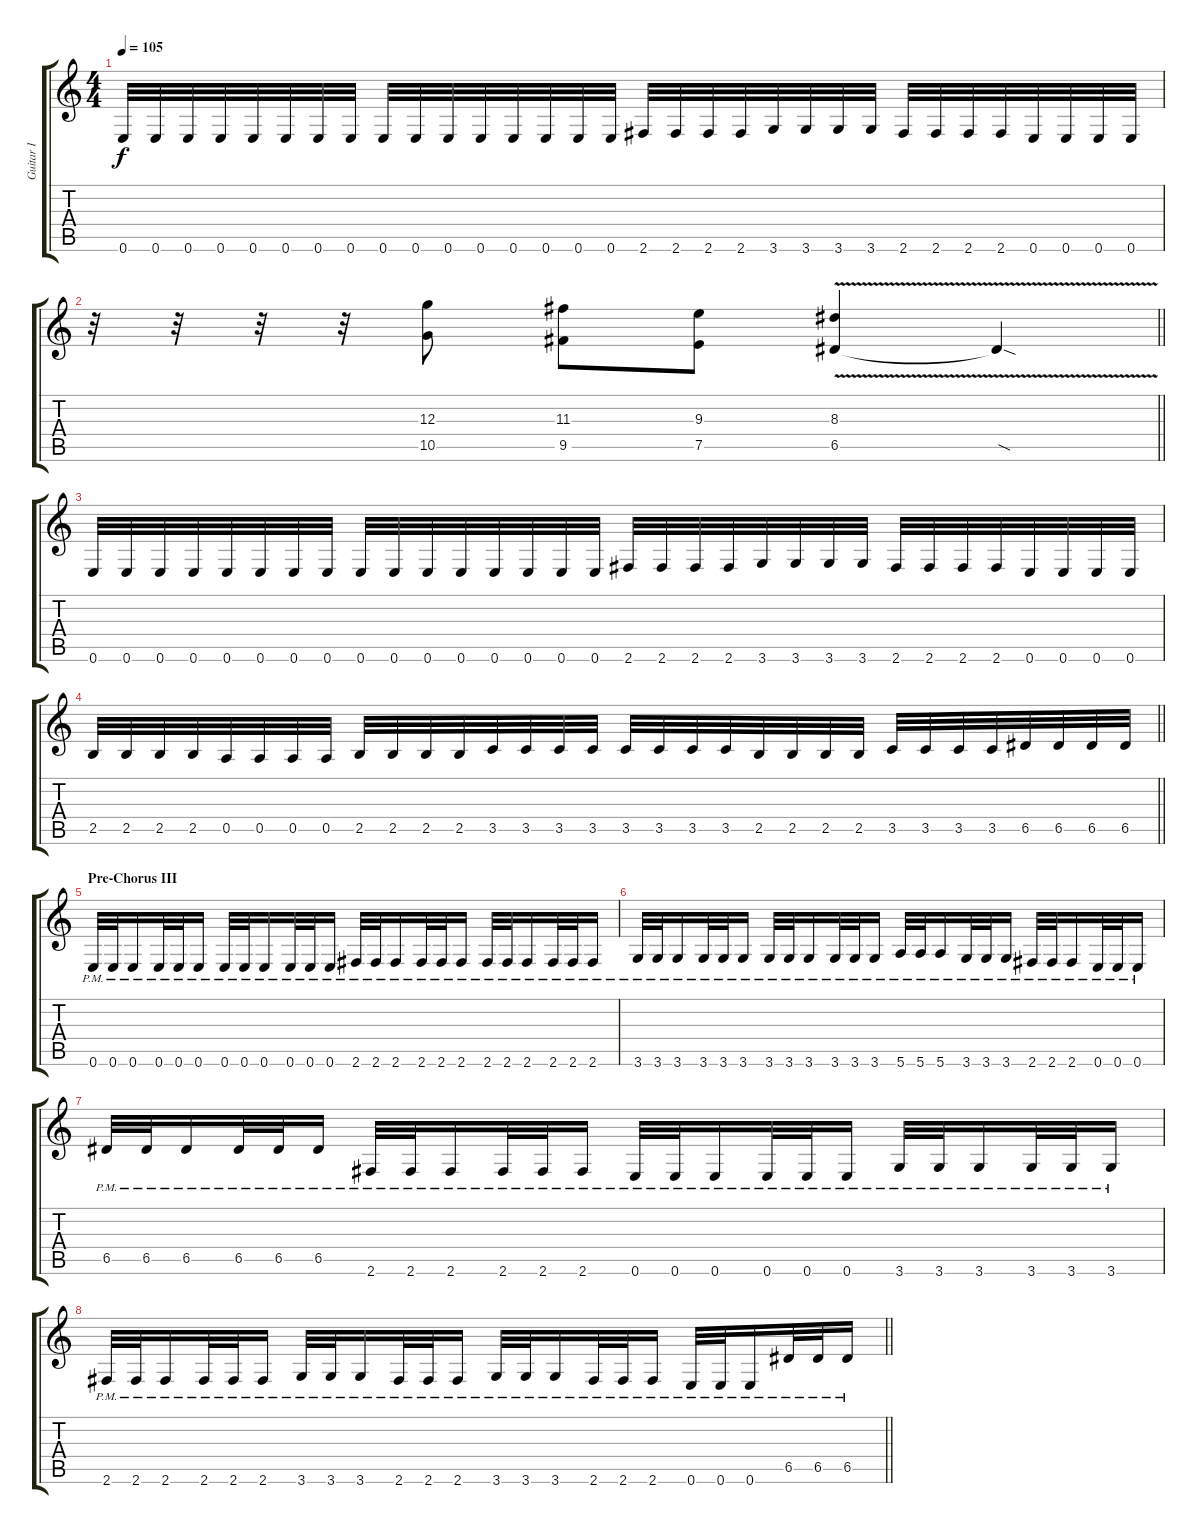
\track ("Guitar I" "Guitar I") {instrument distortionguitar}
\staff {score tabs}
\tuning (E4 B3 G3 D3 A2 E2) {hide}
\ts (4 4)
\tempo 105
\clef g2
\ks c
0.6.32{dy f} 0.6.32 0.6.32 0.6.32 0.6.32 0.6.32 0.6.32 0.6.32 0.6.32 0.6.32 0.6.32 0.6.32 0.6.32 0.6.32 0.6.32 0.6.32 2.6.32 2.6.32 2.6.32 2.6.32 3.6.32 3.6.32 3.6.32 3.6.32 2.6.32 2.6.32 2.6.32 2.6.32 0.6.32 0.6.32 0.6.32 0.6.32 |
\barLineRight lightlight
r.32 r.32 r.32 r.32 (12.3 10.5).8 (11.3 9.5).8 (9.3 7.5).8 (8.3{v} 6.5{v}).4 6.5{v sod t}.4 |
0.6.32 0.6.32 0.6.32 0.6.32 0.6.32 0.6.32 0.6.32 0.6.32 0.6.32 0.6.32 0.6.32 0.6.32 0.6.32 0.6.32 0.6.32 0.6.32 2.6.32 2.6.32 2.6.32 2.6.32 3.6.32 3.6.32 3.6.32 3.6.32 2.6.32 2.6.32 2.6.32 2.6.32 0.6.32 0.6.32 0.6.32 0.6.32 |
\barLineRight lightlight
2.5.32 2.5.32 2.5.32 2.5.32 0.5.32 0.5.32 0.5.32 0.5.32 2.5.32 2.5.32 2.5.32 2.5.32 3.5.32 3.5.32 3.5.32 3.5.32 3.5.32 3.5.32 3.5.32 3.5.32 2.5.32 2.5.32 2.5.32 2.5.32 3.5.32 3.5.32 3.5.32 3.5.32 6.5.32 6.5.32 6.5.32 6.5.32 |
\section ("" "Pre-Chorus III")
0.6{pm}.32 0.6{pm}.32 0.6{pm}.16 0.6{pm}.32 0.6{pm}.32 0.6{pm}.16 0.6{pm}.32 0.6{pm}.32 0.6{pm}.16 0.6{pm}.32 0.6{pm}.32 0.6{pm}.16 2.6{pm}.32 2.6{pm}.32 2.6{pm}.16 2.6{pm}.32 2.6{pm}.32 2.6{pm}.16 2.6{pm}.32 2.6{pm}.32 2.6{pm}.16 2.6{pm}.32 2.6{pm}.32 2.6{pm}.16 |
3.6{pm}.32 3.6{pm}.32 3.6{pm}.16 3.6{pm}.32 3.6{pm}.32 3.6{pm}.16 3.6{pm}.32 3.6{pm}.32 3.6{pm}.16 3.6{pm}.32 3.6{pm}.32 3.6{pm}.16 5.6{pm}.32 5.6{pm}.32 5.6{pm}.16 3.6{pm}.32 3.6{pm}.32 3.6{pm}.16 2.6{pm}.32 2.6{pm}.32 2.6{pm}.16 0.6{pm}.32 0.6{pm}.32 0.6{pm}.16 |
6.5{pm}.32 6.5{pm}.32 6.5{pm}.16 6.5{pm}.32 6.5{pm}.32 6.5{pm}.16 2.6{pm}.32 2.6{pm}.32 2.6{pm}.16 2.6{pm}.32 2.6{pm}.32 2.6{pm}.16 0.6{pm}.32 0.6{pm}.32 0.6{pm}.16 0.6{pm}.32 0.6{pm}.32 0.6{pm}.16 3.6{pm}.32 3.6{pm}.32 3.6{pm}.16 3.6{pm}.32 3.6{pm}.32 3.6{pm}.16 |
\barLineRight lightlight
2.6{pm}.32 2.6{pm}.32 2.6{pm}.16 2.6{pm}.32 2.6{pm}.32 2.6{pm}.16 3.6{pm}.32 3.6{pm}.32 3.6{pm}.16 2.6{pm}.32 2.6{pm}.32 2.6{pm}.16 3.6{pm}.32 3.6{pm}.32 3.6{pm}.16 2.6{pm}.32 2.6{pm}.32 2.6{pm}.16 0.6{pm}.32 0.6{pm}.32 0.6{pm}.16 6.5{pm}.32 6.5{pm}.32 6.5{pm}.16
